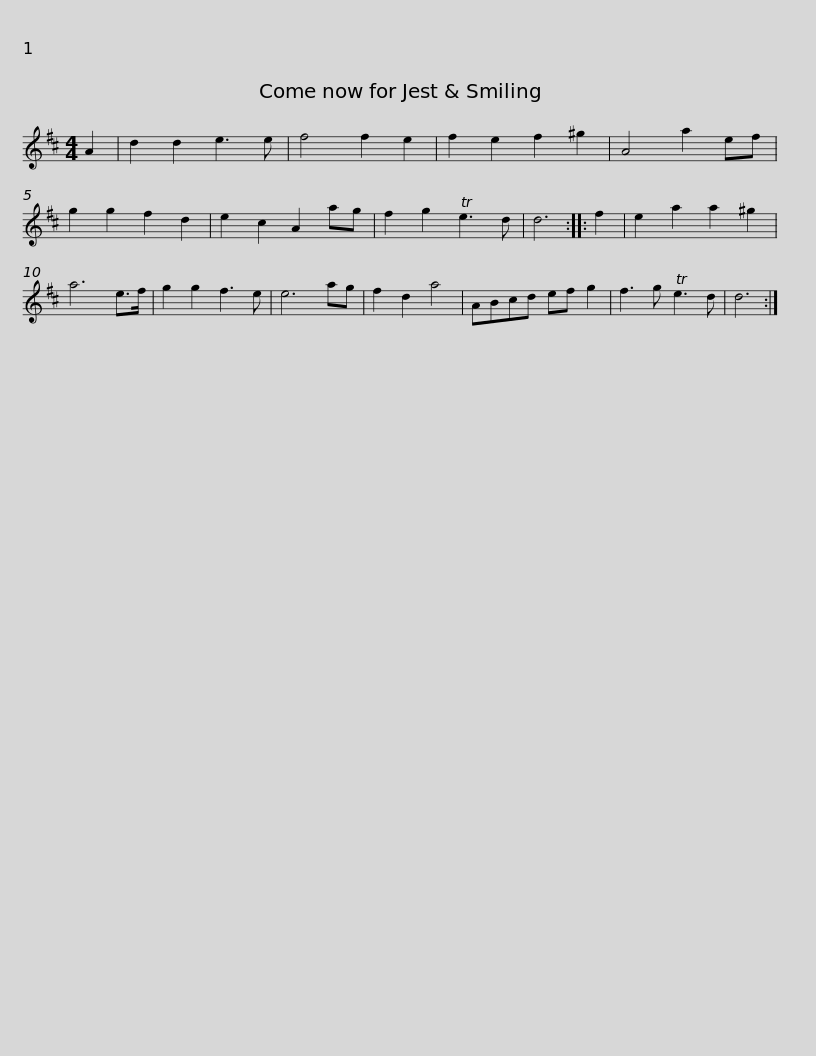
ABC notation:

X:1
L:1/8
M:4/4
I:linebreak $
K:D
V:1 treble
V:1
 A2 | d2 d2 e3 e | f4 f2 e2 | f2 e2 f2 ^g2 | A4 a2 ef | %5
 g2 g2 f2 d2 | e2 c2 A2 ag | f2 g2 Te3 d | d6 :: f2 |$ %10
 e2 a2 a2 ^g2 | a6 e>f | g2 g2 f3 e | e6 ag | f2 d2 a4 | %15
 ABcd ef g2 | f3 g Te3 d | d6 :| %18
